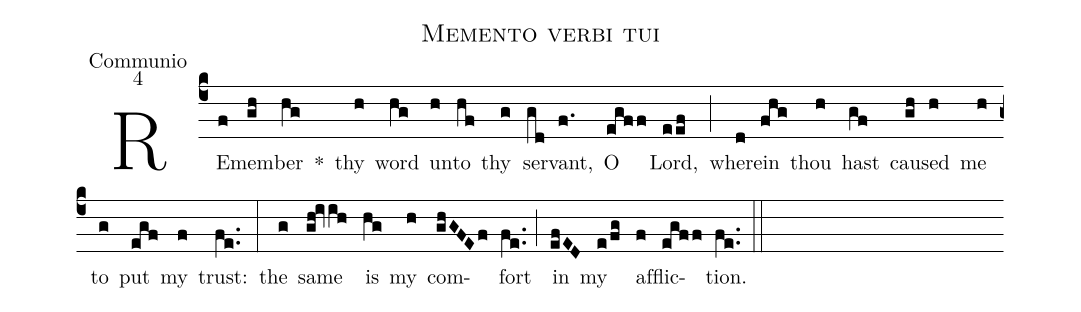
name:Memento verbi tui;
office-part:Communio;
mode:4;
%%
(c4) RE(f)mem(gh)ber(hg) *() thy(h) word(hg) un(h)to(hf) thy(g) ser(gd)vant,(f.1) O(egff) Lord,(eef) (;) where(d)in(fhg) thou(h) hast(gf) cau(gh)sed(h) me(h) to(g) put(egf) my(f) trust:(fe..) (:) the(g) same(gh!ivih) is(hg) my(h) com(ghGFEf)fort(fe..) (;) in(efED) my(e/fg) af(f)flic(egff)tion.(fe..) (::)
